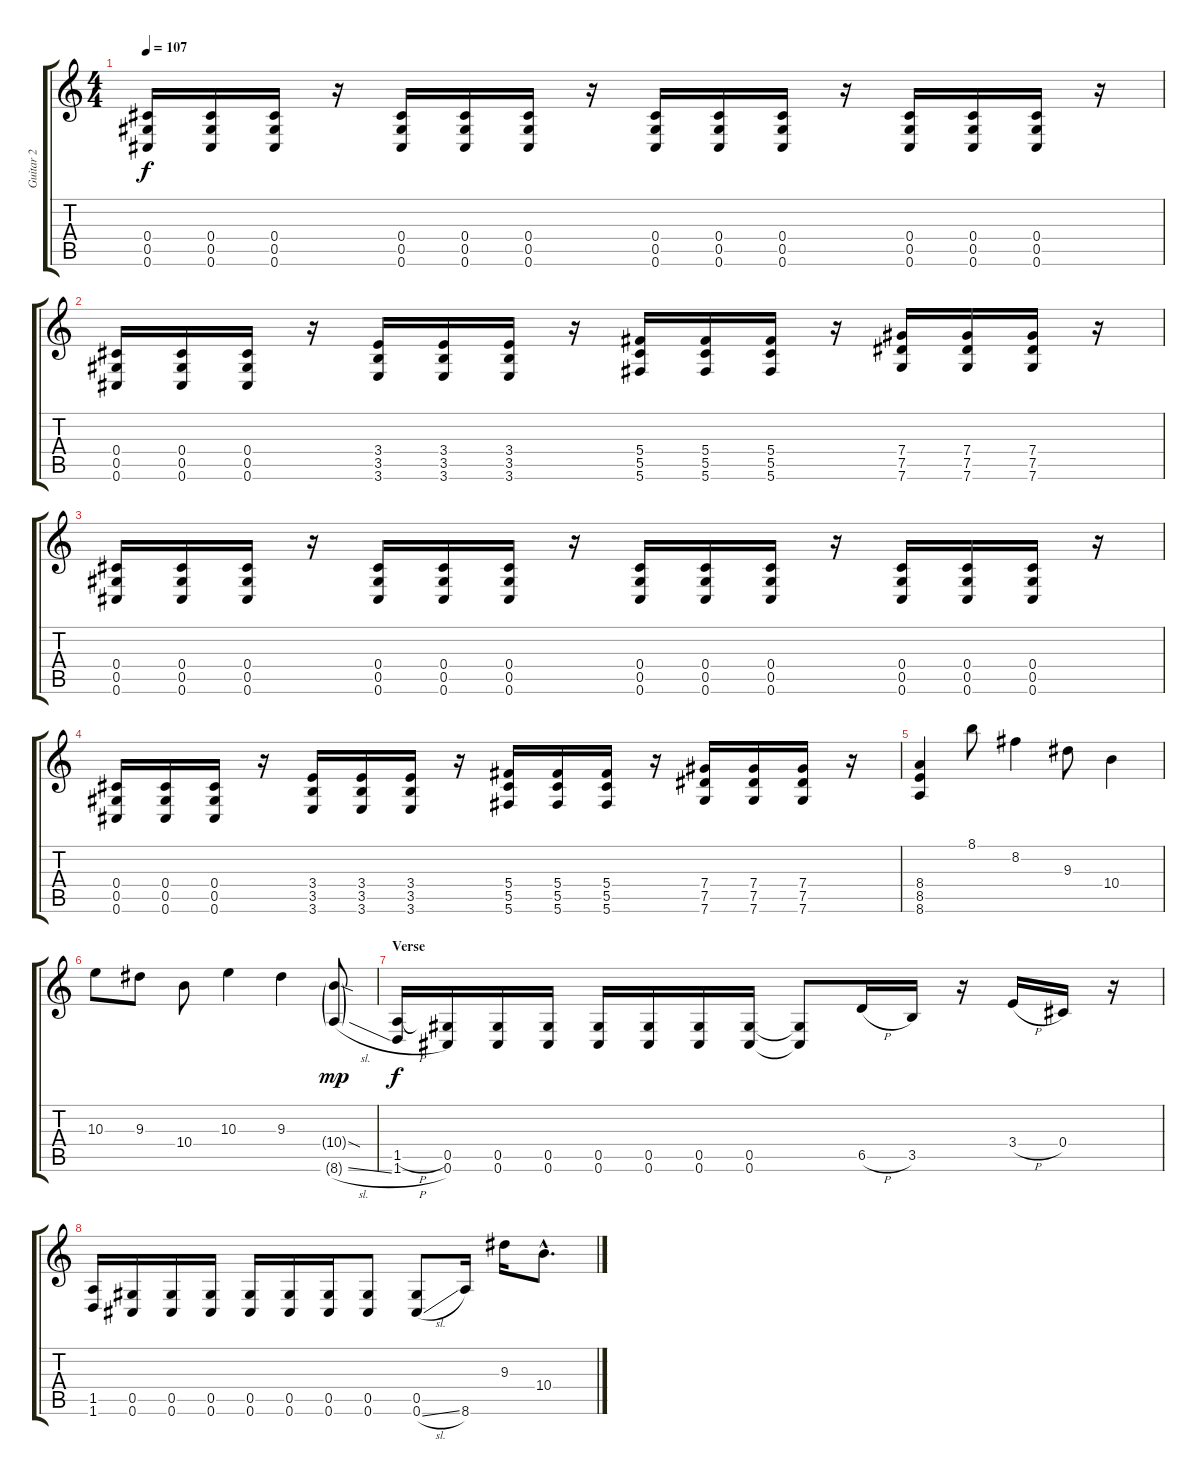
\track ("Guitar 2" "Guitar 2") {instrument distortionguitar}
\staff {score tabs}
\tuning (Eb4 Bb3 Gb3 Db3 Ab2 Db2) {hide}
\ts (4 4)
\tempo 107
\clef g2
\ks c
(0.4 0.5 0.6).16{dy f} (0.4 0.5 0.6).16 (0.4 0.5 0.6).16 r.16 (0.4 0.5 0.6).16 (0.4 0.5 0.6).16 (0.4 0.5 0.6).16 r.16 (0.4 0.5 0.6).16 (0.4 0.5 0.6).16 (0.4 0.5 0.6).16 r.16 (0.4 0.5 0.6).16 (0.4 0.5 0.6).16 (0.4 0.5 0.6).16 r.16 |
(0.4 0.5 0.6).16 (0.4 0.5 0.6).16 (0.4 0.5 0.6).16 r.16 (3.4 3.5 3.6).16 (3.4 3.5 3.6).16 (3.4 3.5 3.6).16 r.16 (5.4 5.5 5.6).16 (5.4 5.5 5.6).16 (5.4 5.5 5.6).16 r.16 (7.4 7.5 7.6).16 (7.4 7.5 7.6).16 (7.4 7.5 7.6).16 r.16 |
(0.4 0.5 0.6).16 (0.4 0.5 0.6).16 (0.4 0.5 0.6).16 r.16 (0.4 0.5 0.6).16 (0.4 0.5 0.6).16 (0.4 0.5 0.6).16 r.16 (0.4 0.5 0.6).16 (0.4 0.5 0.6).16 (0.4 0.5 0.6).16 r.16 (0.4 0.5 0.6).16 (0.4 0.5 0.6).16 (0.4 0.5 0.6).16 r.16 |
(0.4 0.5 0.6).16 (0.4 0.5 0.6).16 (0.4 0.5 0.6).16 r.16 (3.4 3.5 3.6).16 (3.4 3.5 3.6).16 (3.4 3.5 3.6).16 r.16 (5.4 5.5 5.6).16 (5.4 5.5 5.6).16 (5.4 5.5 5.6).16 r.16 (7.4 7.5 7.6).16 (7.4 7.5 7.6).16 (7.4 7.5 7.6).16 r.16 |
(8.4 8.5 8.6).4 8.1.8 8.2.4 9.3.8 10.4.4 |
10.3.8 9.3.8 10.4.8 10.3.4 9.3.4 (10.4{sod g} 8.6{sl g}).8{dy mp} |
\section ("" "Verse")
(1.5{h} 1.6{h}).16{dy f} (0.5 0.6).16 (0.5 0.6).16 (0.5 0.6).16 (0.5 0.6).16 (0.5 0.6).16 (0.5 0.6).16 (0.5 0.6).16 (0.5{t} 0.6{t}).8 6.5{h}.16 3.5.16 r.16 3.4{h}.16 0.4.16 r.16 |
(1.5 1.6).16 (0.5 0.6).16 (0.5 0.6).16 (0.5 0.6).16 (0.5 0.6).16 (0.5 0.6).16 (0.5 0.6).16 (0.5 0.6).8 (0.5 0.6{sl}).8 8.6.16 9.3.16 10.4{hac}.8{d}
